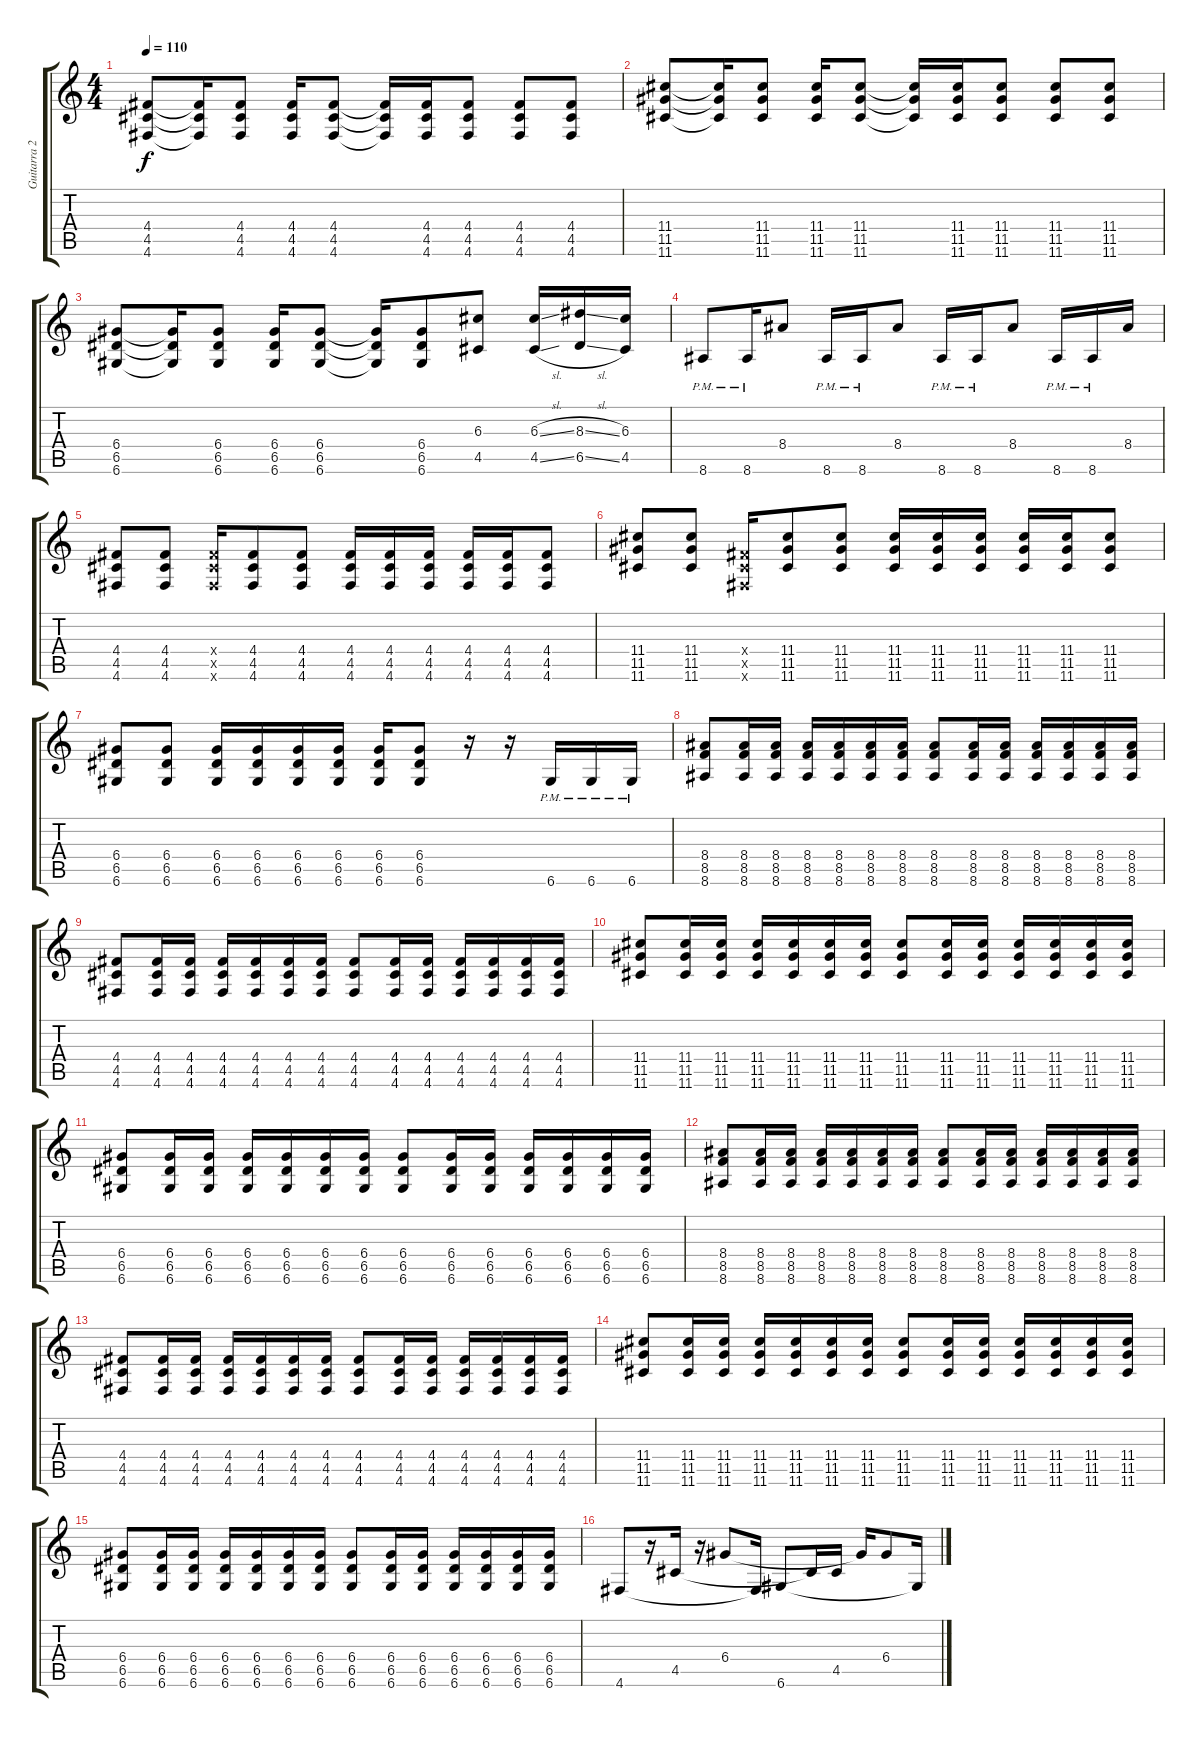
\track ("Guitarra 2" "Guitarra 2") {instrument distortionguitar}
\staff {score tabs}
\tuning (E4 B3 G3 D3 A2 D2) {hide}
\ts (4 4)
\tempo 110
\clef g2
\ks c
(4.4 4.5 4.6).8{dy f} (4.4{t} 4.5{t} 4.6{t}).16 (4.4 4.5 4.6).8 (4.4 4.5 4.6).16 (4.4 4.5 4.6).8 (4.4{t} 4.5{t} 4.6{t}).16 (4.4 4.5 4.6).16 (4.4 4.5 4.6).8 (4.4 4.5 4.6).8 (4.4 4.5 4.6).8 |
(11.4 11.5 11.6).8 (11.4{t} 11.5{t} 11.6{t}).16 (11.4 11.5 11.6).8 (11.4 11.5 11.6).16 (11.4 11.5 11.6).8 (11.4{t} 11.5{t} 11.6{t}).16 (11.4 11.5 11.6).16 (11.4 11.5 11.6).8 (11.4 11.5 11.6).8 (11.4 11.5 11.6).8 |
(6.4 6.5 6.6).8 (6.4{t} 6.5{t} 6.6{t}).16 (6.4 6.5 6.6).8 (6.4 6.5 6.6).16 (6.4 6.5 6.6).8 (6.4{t} 6.5{t} 6.6{t}).16 (6.4 6.5 6.6).8 (6.3 4.5).8 (6.3{sl} 4.5{sl}).16 (8.3{sl} 6.5{sl}).16 (6.3 4.5).16 |
8.6{pm}.8 8.6{pm}.16 8.4.8 8.6{pm}.16 8.6{pm}.16 8.4.8 8.6{pm}.16 8.6{pm}.16 8.4.8 8.6{pm}.16 8.6{pm}.16 8.4.16 |
(4.4 4.5 4.6).8 (4.4 4.5 4.6).8 (4.4{x} 4.5{x} 4.6{x}).16 (4.4 4.5 4.6).8 (4.4 4.5 4.6).8 (4.4 4.5 4.6).16 (4.4 4.5 4.6).16 (4.4 4.5 4.6).16 (4.4 4.5 4.6).16 (4.4 4.5 4.6).16 (4.4 4.5 4.6).8 |
(11.4 11.5 11.6).8 (11.4 11.5 11.6).8 (4.4{x} 4.5{x} 4.6{x}).16 (11.4 11.5 11.6).8 (11.4 11.5 11.6).8 (11.4 11.5 11.6).16 (11.4 11.5 11.6).16 (11.4 11.5 11.6).16 (11.4 11.5 11.6).16 (11.4 11.5 11.6).16 (11.4 11.5 11.6).8 |
(6.4 6.5 6.6).8 (6.4 6.5 6.6).8 (6.4 6.5 6.6).16 (6.4 6.5 6.6).16 (6.4 6.5 6.6).16 (6.4 6.5 6.6).16 (6.4 6.5 6.6).16 (6.4 6.5 6.6).8 r.16 r.16 6.6{pm}.16 6.6{pm}.16 6.6{pm}.16 |
(8.4 8.5 8.6).8 (8.4 8.5 8.6).16 (8.4 8.5 8.6).16 (8.4 8.5 8.6).16 (8.4 8.5 8.6).16 (8.4 8.5 8.6).16 (8.4 8.5 8.6).16 (8.4 8.5 8.6).8 (8.4 8.5 8.6).16 (8.4 8.5 8.6).16 (8.4 8.5 8.6).16 (8.4 8.5 8.6).16 (8.4 8.5 8.6).16 (8.4 8.5 8.6).16 |
(4.4 4.5 4.6).8 (4.4 4.5 4.6).16 (4.4 4.5 4.6).16 (4.4 4.5 4.6).16 (4.4 4.5 4.6).16 (4.4 4.5 4.6).16 (4.4 4.5 4.6).16 (4.4 4.5 4.6).8 (4.4 4.5 4.6).16 (4.4 4.5 4.6).16 (4.4 4.5 4.6).16 (4.4 4.5 4.6).16 (4.4 4.5 4.6).16 (4.4 4.5 4.6).16 |
(11.4 11.5 11.6).8 (11.4 11.5 11.6).16 (11.4 11.5 11.6).16 (11.4 11.5 11.6).16 (11.4 11.5 11.6).16 (11.4 11.5 11.6).16 (11.4 11.5 11.6).16 (11.4 11.5 11.6).8 (11.4 11.5 11.6).16 (11.4 11.5 11.6).16 (11.4 11.5 11.6).16 (11.4 11.5 11.6).16 (11.4 11.5 11.6).16 (11.4 11.5 11.6).16 |
(6.4 6.5 6.6).8 (6.4 6.5 6.6).16 (6.4 6.5 6.6).16 (6.4 6.5 6.6).16 (6.4 6.5 6.6).16 (6.4 6.5 6.6).16 (6.4 6.5 6.6).16 (6.4 6.5 6.6).8 (6.4 6.5 6.6).16 (6.4 6.5 6.6).16 (6.4 6.5 6.6).16 (6.4 6.5 6.6).16 (6.4 6.5 6.6).16 (6.4 6.5 6.6).16 |
(8.4 8.5 8.6).8 (8.4 8.5 8.6).16 (8.4 8.5 8.6).16 (8.4 8.5 8.6).16 (8.4 8.5 8.6).16 (8.4 8.5 8.6).16 (8.4 8.5 8.6).16 (8.4 8.5 8.6).8 (8.4 8.5 8.6).16 (8.4 8.5 8.6).16 (8.4 8.5 8.6).16 (8.4 8.5 8.6).16 (8.4 8.5 8.6).16 (8.4 8.5 8.6).16 |
(4.4 4.5 4.6).8 (4.4 4.5 4.6).16 (4.4 4.5 4.6).16 (4.4 4.5 4.6).16 (4.4 4.5 4.6).16 (4.4 4.5 4.6).16 (4.4 4.5 4.6).16 (4.4 4.5 4.6).8 (4.4 4.5 4.6).16 (4.4 4.5 4.6).16 (4.4 4.5 4.6).16 (4.4 4.5 4.6).16 (4.4 4.5 4.6).16 (4.4 4.5 4.6).16 |
(11.4 11.5 11.6).8 (11.4 11.5 11.6).16 (11.4 11.5 11.6).16 (11.4 11.5 11.6).16 (11.4 11.5 11.6).16 (11.4 11.5 11.6).16 (11.4 11.5 11.6).16 (11.4 11.5 11.6).8 (11.4 11.5 11.6).16 (11.4 11.5 11.6).16 (11.4 11.5 11.6).16 (11.4 11.5 11.6).16 (11.4 11.5 11.6).16 (11.4 11.5 11.6).16 |
(6.4 6.5 6.6).8 (6.4 6.5 6.6).16 (6.4 6.5 6.6).16 (6.4 6.5 6.6).16 (6.4 6.5 6.6).16 (6.4 6.5 6.6).16 (6.4 6.5 6.6).16 (6.4 6.5 6.6).8 (6.4 6.5 6.6).16 (6.4 6.5 6.6).16 (6.4 6.5 6.6).16 (6.4 6.5 6.6).16 (6.4 6.5 6.6).16 (6.4 6.5 6.6).16 |
4.6.8 r.16 4.5.16 r.16 6.4.8 4.6{t}.16 6.6.8 4.5{t}.16 4.5.16 6.4{t}.16 6.4.8 6.6{t}.16
